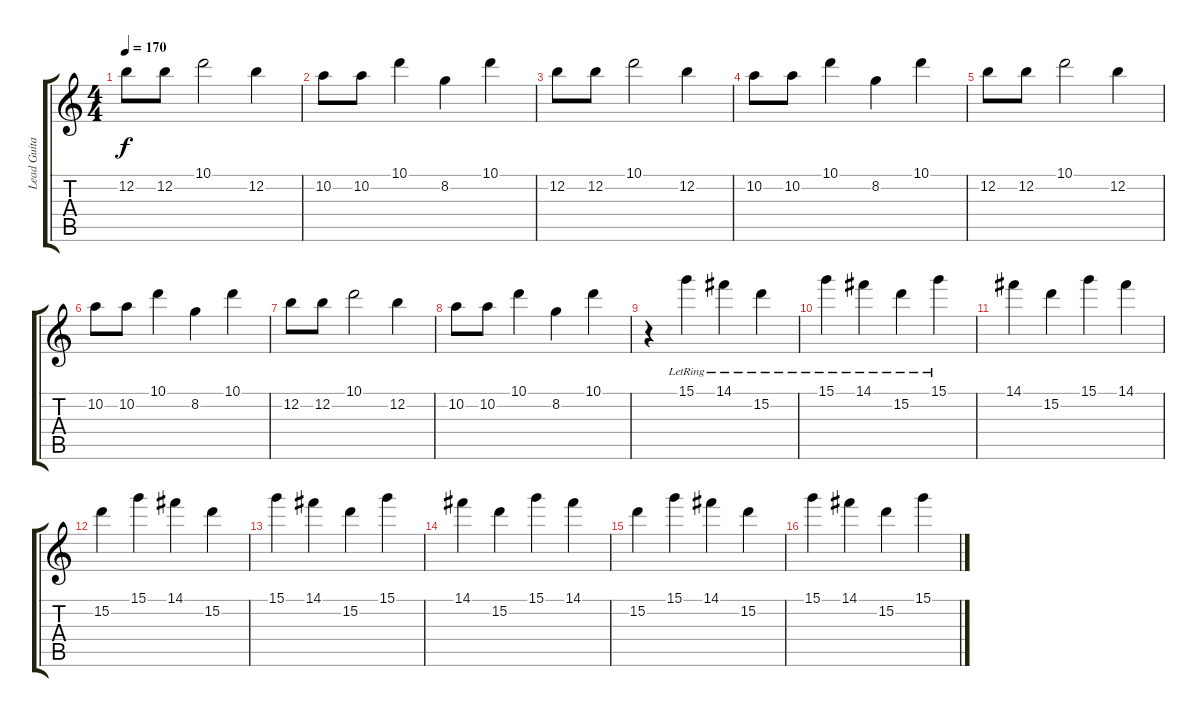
\track ("Lead Guitar" "Lead Guita") {instrument overdrivenguitar}
\staff {score tabs}
\tuning (E4 B3 G3 D3 A2 E2) {hide}
\ts (4 4)
\tempo 170
\clef g2
\ks c
12.2.8{dy f} 12.2.8 10.1.2 12.2.4 |
10.2.8 10.2.8 10.1.4 8.2.4 10.1.4 |
12.2.8 12.2.8 10.1.2 12.2.4 |
10.2.8 10.2.8 10.1.4 8.2.4 10.1.4 |
12.2.8 12.2.8 10.1.2 12.2.4 |
10.2.8 10.2.8 10.1.4 8.2.4 10.1.4 |
12.2.8 12.2.8 10.1.2 12.2.4 |
10.2.8 10.2.8 10.1.4 8.2.4 10.1.4 |
r.4 15.1{lr}.4 14.1{lr}.4 15.2{lr}.4 |
15.1{lr}.4 14.1{lr}.4 15.2{lr}.4 15.1{lr}.4 |
14.1.4 15.2.4 15.1.4 14.1.4 |
15.2.4 15.1.4 14.1.4 15.2.4 |
15.1.4 14.1.4 15.2.4 15.1.4 |
14.1.4 15.2.4 15.1.4 14.1.4 |
15.2.4 15.1.4 14.1.4 15.2.4 |
15.1.4 14.1.4 15.2.4 15.1.4
